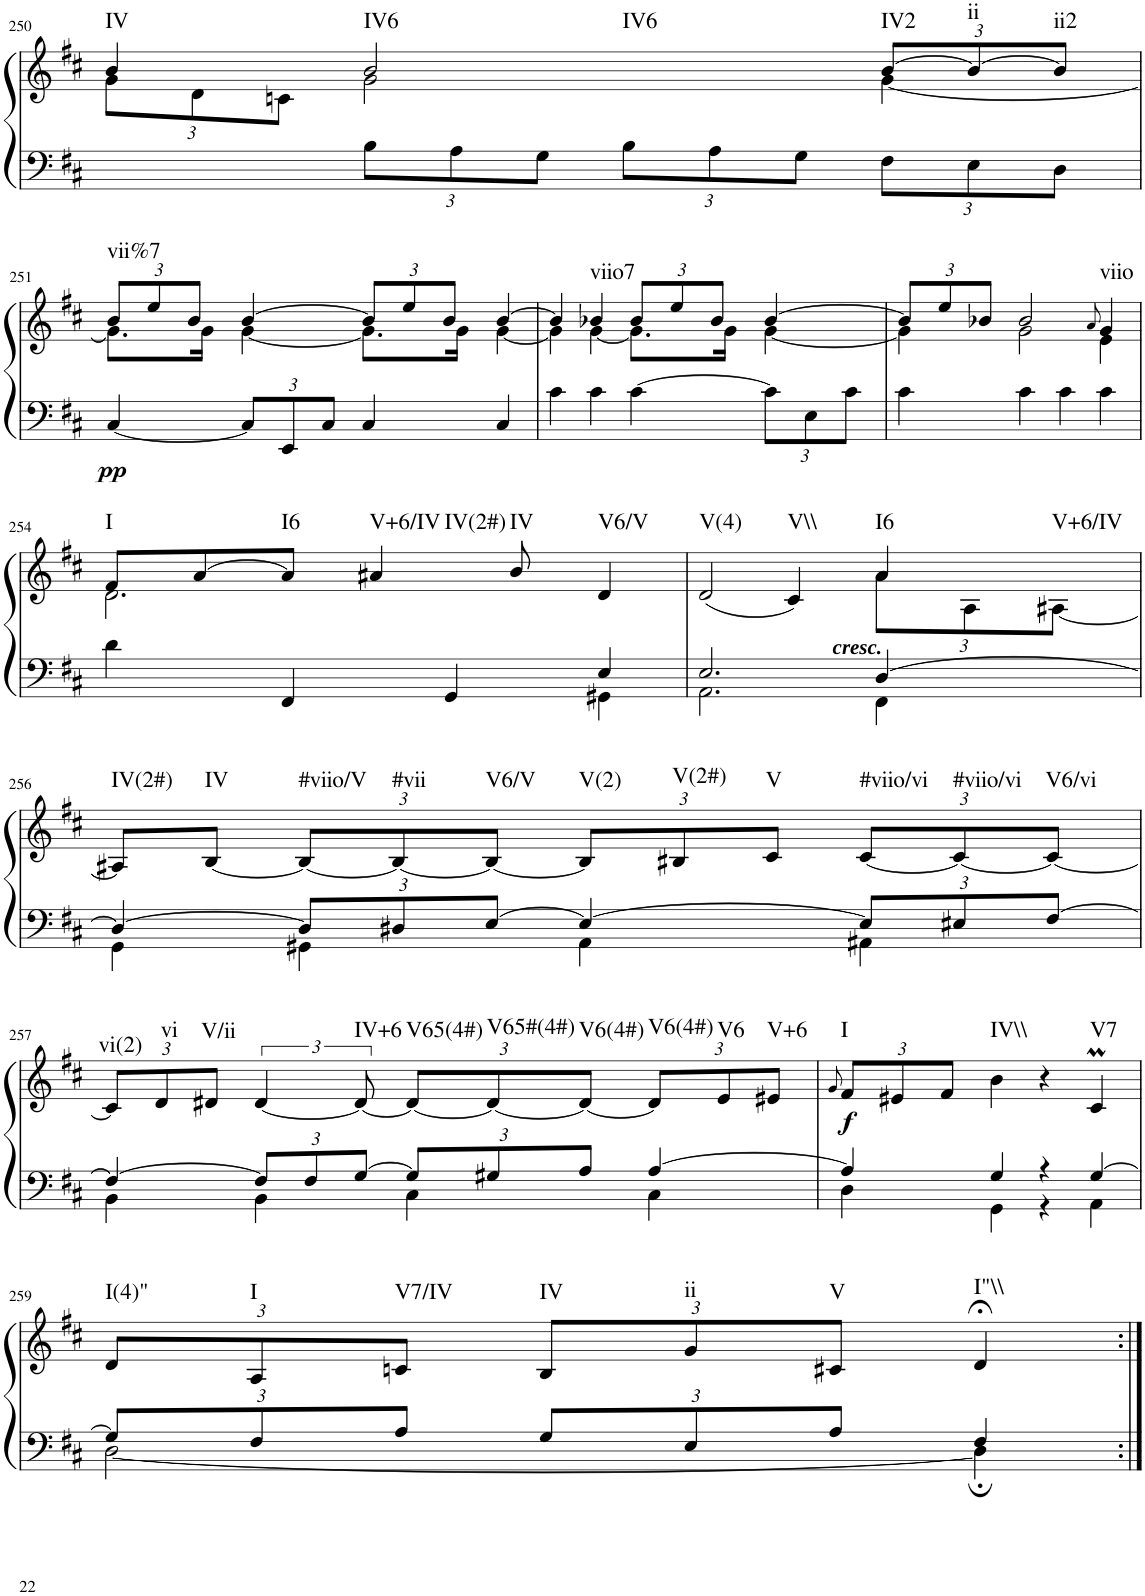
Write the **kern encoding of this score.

**kern	**kern	**dynam	**harte
*part1	*part1	*part1	*part1
*staff2	*staff1	*staff1/2	*
*I"Klavier links	*	*	*
!!LO:PB:g=z
*clefF4	*clefG2	*	*
*k[f#c#]	*k[f#c#]	*	*
*M2/2	*M2/2	*	*
=250	=250	=250	=250
*	*^	*	*
*	*	*Xbrackettup	*	*
!	!	!	!	!LO:H:kt=IV
*	*^	*^	*	*
4ryy	4b/	12g\L	3%2ryy	3%2ryy	.	N
.	.	12d\	.	.	.	.
.	.	12cn\J	.	.	.	.
*Xbrackettup	*	*	*	*	*	*
!	!	!	!	!	!	!LO:H:n=1:kt=IV6
!	!	!	!	!	!	!LO:H:n=2:kt=IV6
12B\L	2b/	2g\	.	.	.	N N
12A\	.	.	.	.	.	.
12G\J	.	.	.	.	.	.
12B\L	.	.	.	.	.	.
12A\	.	.	.	.	.	.
12G\J	.	.	6ryy	6.ryy	.	.
!	!	!	!	!	!	!LO:H:kt=IV2
12F#\L	[4b/	[4g\	.	.	.	N
!	!	!	!	!	!	!LO:H:kt=ii
12E\	.	.	6ryy	.	.	N
!	!	!	!	!	!	!LO:H:kt=ii2
12D\J	.	.	.	12ryy	.	N
!!LO:LB:g=z
=251	=251	=251	=251	=251	=251	=251
!	!	!	!	!	!LO:DY:b=2	!LO:H:kt=vii%7
*	*	*v	*v	*v	*	*
[4C#/	12b/L	8.g\L]	pp	N
.	12ee/	.	.	.
.	12b/J	.	.	.
.	.	16g\Jk	.	.
12C#/L]	[4b/	[4g\	.	.
12EE/	.	.	.	.
12C#/J	.	.	.	.
4C#/	12b/L]	8.g\L]	.	.
.	12ee/	.	.	.
.	12b/J	.	.	.
.	.	16g\Jk	.	.
4C#/	[4b/	[4g\	.	.
=252	=252	=252	=252	=252
4c#\	4b/]	4g\]	.	.
!	!	!	!	!LO:H:kt=viio7
4c#\	4b-X/	[4g\	.	N
[4c#\	12b-/L	8.g\L]	.	.
.	12ee/	.	.	.
.	12b-/J	.	.	.
.	.	16g\Jk	.	.
12c#\L]	[4b-/	[4g\	.	.
12E\	.	.	.	.
12c#\J	.	.	.	.
=253	=253	=253	=253	=253
4c#\	12b-/L]	4g\]	.	.
.	12ee/	.	.	.
.	12b-X/J	.	.	.
4c#\	2b-/	2g\	.	.
4c#\	.	.	.	.
.	8qa/	.	.	.
!	!	!	!	!LO:H:kt=viio
4c#\	4g/	4e\	.	N
!!LO:LB:g=z	!!
=254	=254	=254	=254	=254
*^	*	*	*	*
!	!	!	!	!	!LO:H:kt=I
4d\	2.ryy	8f#/L	2.d\	.	N
.	.	[8a/	.	.	.
!	!	!	!	!	!LO:H:kt=I6
4FF#/	.	8a/J]	.	.	N
!	!	!	!	!	!LO:H:n=1:kt=V+6/IV
!	!	!	!	!	!LO:H:n=2:kt=IV(2#)
.	.	4a#X/	.	.	N N
4GG/	.	.	.	.	.
!	!	!	!	!	!LO:H:kt=IV
.	.	8b/	.	.	N
!	!	!	!	!	!LO:H:kt=V6/V
4E/	4GG#X\	4ryy	4d/	.	N
=255	=255	=255	=255	=255	=255
!	!	!	!	!	!LO:H:kt=V(4)
2.E/	2.AA\	(2d/	2.ryy	.	N
!	!	!	!	!	!LO:H:kt=V\\
.	.	4c#/)	.	.	N
!LO:TX:a:Bi:t=cresc.	!	!	!	!	!LO:H:n=1:kt=I6
!	!	!	!	!	!LO:H:n=2:kt=V+6/IV
[4D/	4FF#\	4a/	12a\L	.	N N
.	.	.	12A\	.	.
.	.	.	[12A#X\J	.	.
!!LO:LB:g=z
=256	=256	=256	=256	=256	=256
!	!	!	!	!	!LO:H:kt=IV(2#)
*	*	*v	*v	*	*
4D/_	4GG\	8A#X/L]	.	N
!	!	!	!	!LO:H:kt=IV
.	.	[8B/J	.	N
!	!	!	!	!LO:H:kt=#viio/V
12D/L]	4GG#X\	12B/L_	.	N
!	!	!	!	!LO:H:kt=#vii
12D#X/	.	12B/_	.	N
!	!	!	!	!LO:H:kt=V6/V
[12E/J	.	12B/J_	.	N
!	!	!	!	!LO:H:kt=V(2)
4E/_	4AA\	12B/L]	.	N
!	!	!	!	!LO:H:kt=V(2#)
.	.	12B#X/	.	N
!	!	!	!	!LO:H:kt=V
.	.	12c#/J	.	N
!	!	!	!	!LO:H:kt=#viio/vi
12E/L]	4AA#X\	[12c#/L	.	N
!	!	!	!	!LO:H:kt=#viio/vi
12E#X/	.	12c#/_	.	N
!	!	!	!	!LO:H:kt=V6/vi
[12F#/J	.	12c#/J_	.	N
!!LO:LB:g=z
=257	=257	=257	=257	=257
!	!	!	!	!LO:H:kt=vi(2)
4F#/_	4BB\	12c#/L]	.	N
!	!	!	!	!LO:H:kt=vi
.	.	12d/	.	N
!	!	!	!	!LO:H:kt=V/ii
.	.	12d#X/J	.	N
*	*	*brackettup	*	*
12F#/L]	4BB\	[6d#/	.	.
12F#/	.	.	.	.
!	!	!	!	!LO:H:kt=IV+6
[12G/J	.	12d#/_	.	N
*	*	*Xbrackettup	*	*
!	!	!	!	!LO:H:kt=V65(4#)
12G/L]	4C#\	12d#/L_	.	N
!	!	!	!	!LO:H:kt=V65#(4#)
12G#X/	.	12d#/_	.	N
!	!	!	!	!LO:H:kt=V6(4#)
12A/J	.	12d#/J_	.	N
!	!	!	!	!LO:H:kt=V6(4#)
[4A/	4C#\	12d#/L]	.	N
!	!	!	!	!LO:H:kt=V6
.	.	12e/	.	N
!	!	!	!	!LO:H:kt=V+6
.	.	12e#X/J	.	N
=258	=258	=258	=258	=258
.	.	8qg/	.	.
!	!	!	!LO:DY:b	!LO:H:kt=I
4A/]	4D\	12f#/L	f	N
.	.	12e#X/	.	.
.	.	12f#/J	.	.
!	!	!	!	!LO:H:kt=IV\\
4G/	4GG\	4b\	.	N
4r	4r	4r	.	.
!	!	!	!	!LO:H:kt=V7
[4G/	4AA\	4c#m/	.	N
!!LO:LB:g=z
=259	=259	=259	=259	=259
!	!	!	!	!LO:H:kt=I(4)"
12G/L]	[2D\	12d/L	.	N
!	!	!	!	!LO:H:kt=I
12F#/	.	12A/	.	N
!	!	!	!	!LO:H:kt=V7/IV
12A/J	.	12cn/J	.	N
!	!	!	!	!LO:H:kt=IV
12G/L	.	12B/L	.	N
!	!	!	!	!LO:H:kt=ii
12E/	.	12g/	.	N
!	!	!	!	!LO:H:kt=V
12A/J	.	12c#X/J	.	N
!	!	!	!	!LO:H:kt=I"\\
4F#/	4D;\]	4d;</	.	N
*v	*v	*	*	*
=:|!	=:|!	=:|!	=:|!
*-	*-	*-	*-
